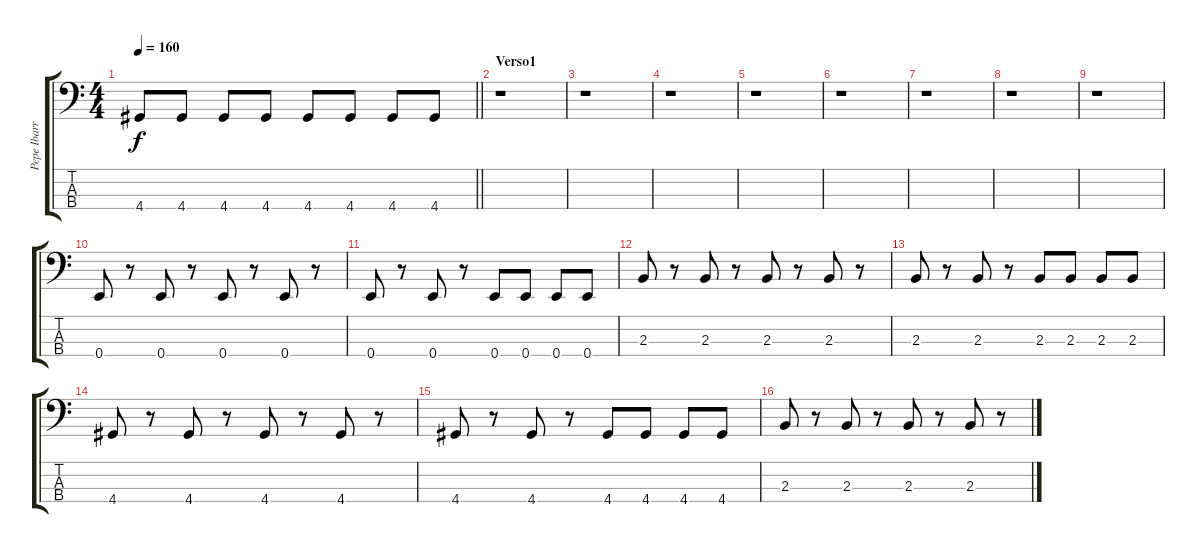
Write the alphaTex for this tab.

\track ("Pepe Ibarra" "Pepe Ibarr") {instrument electricbasspick}
\staff {score tabs}
\tuning (G2 D2 A1 E1) {hide}
\ts (4 4)
\tempo 160
\clef f4
\barLineRight lightlight
\ks c
4.4.8{dy f} 4.4.8 4.4.8 4.4.8 4.4.8 4.4.8 4.4.8 4.4.8 |
\section ("" "Verso1")
r.1 |
r.1 |
r.1 |
r.1 |
r.1 |
r.1 |
r.1 |
r.1 |
0.4.8 r.8 0.4.8 r.8 0.4.8 r.8 0.4.8 r.8 |
0.4.8 r.8 0.4.8 r.8 0.4.8 0.4.8 0.4.8 0.4.8 |
2.3.8 r.8 2.3.8 r.8 2.3.8 r.8 2.3.8 r.8 |
2.3.8 r.8 2.3.8 r.8 2.3.8 2.3.8 2.3.8 2.3.8 |
4.4.8 r.8 4.4.8 r.8 4.4.8 r.8 4.4.8 r.8 |
4.4.8 r.8 4.4.8 r.8 4.4.8 4.4.8 4.4.8 4.4.8 |
2.3.8 r.8 2.3.8 r.8 2.3.8 r.8 2.3.8 r.8
